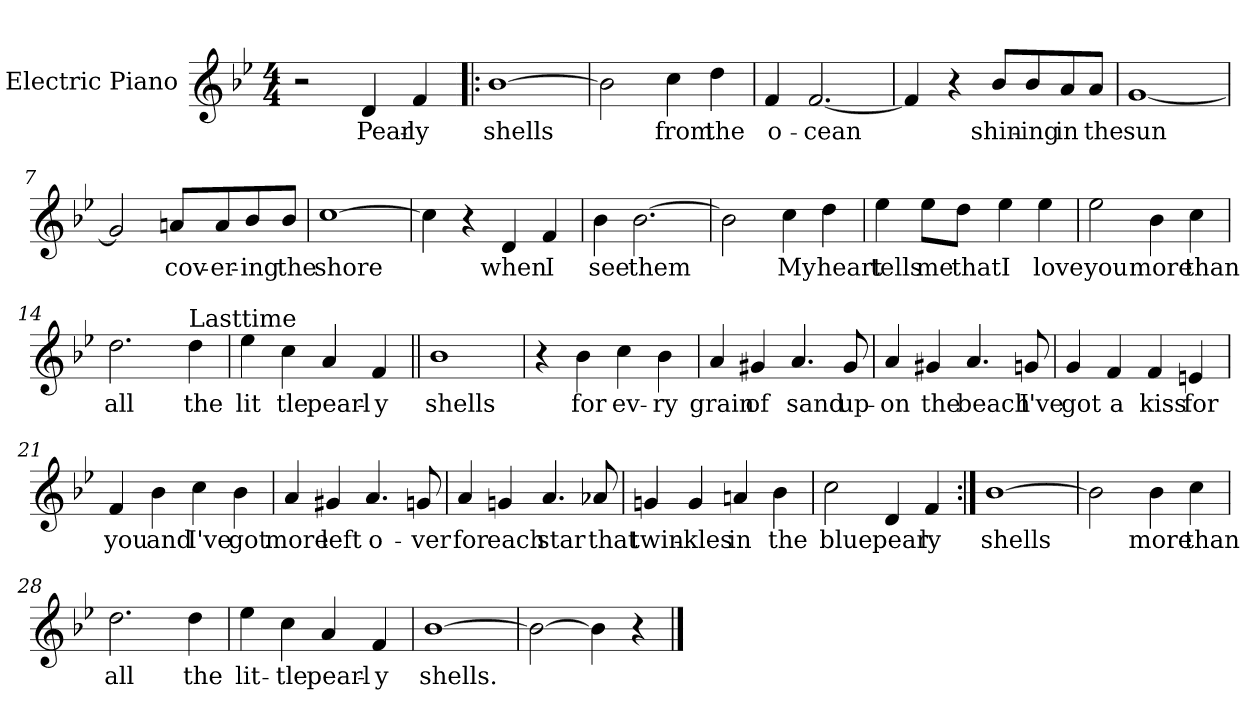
**kern	**text
*part1	*part1
*staff1	*staff1
*I"Electric Piano	*
*I'E.Pno	*
*clefG2	*
*k[b-e-]	*
*B-:	*
*M4/4	*
=1	=1
2r	.
4d/	Pear-
4f/	-ly
=2!|:	=2!|:
[1b-	shells
=3	=3
2b-\]	.
4cc\	from
4dd\	the
=4	=4
4f/	o-
[2.f/	-cean
=5	=5
4f/]	.
4r	.
8b-/L	shin-
8b-/	-ing
8a/	in
8a/J	the
=6	=6
[1g	sun
!!LO:LB:g=z
=7	=7
2g/]	.
8an/L	cov-
8a/	-er-
8b-/	-ing
8b-/J	the
=8	=8
[1cc	shore
=9	=9
4cc\]	.
4r	.
4d/	when
4f/	I
=10	=10
4b-\	see
[2.b-\	them
=11	=11
2b-\]	.
4cc\	My
4dd\	heart
!!LO:LB:g=z
=12	=12
4ee-\	tells
8ee-\L	me
8dd\J	that
4ee-\	I
4ee-\	love
=13	=13
2ee-\	you
4b-\	more
4cc\	than
=14	=14
2.dd\	all
!LO:TX:a:t=Lasttime	!
4dd\	the
=15	=15
4ee-\	lit
4cc\	-tle
4a/	pearl-
4f/	-y
=16||	=16||
1b-	shells
!!LO:LB:g=z
=17	=17
4r	.
4b-\	for
4cc\	ev-
4b-\	-ry
=18	=18
4a/	grain
4g#X/	of
4.a/	sand
8g#/	up-
=19	=19
4a/	-on
4g#X/	the
4.a/	beach
8gn/	I've
=20	=20
4g/	got
4f/	a
4f/	kiss
4en/	for
!!LO:LB:g=z
=21	=21
4f/	you
4b-\	and
4cc\	I've
4b-\	got
=22	=22
4a/	more
4g#X/	left
4.a/	o-
8gn/	-ver
=23	=23
4a/	for
4gn/	each
4.a/	star
8a-X/	that
=24	=24
4gn/	twin-
4g/	-kles
4an/	in
4b-\	the
!!LO:LB:g=z
=25	=25
2cc\	blue
4d/	pear
4f/	ly
=26:|!	=26:|!
[1b-	shells
=27	=27
2b-\]	.
4b-\	more
4cc\	than
=28	=28
2.dd\	all
4dd\	the
=29	=29
4ee-\	lit-
4cc\	-tle
4a/	pearl-
4f/	-y
=30	=30
[1b-	shells.
=31	=31
2b-\_	.
4b-\]	.
4r	.
==	==
*-	*-
